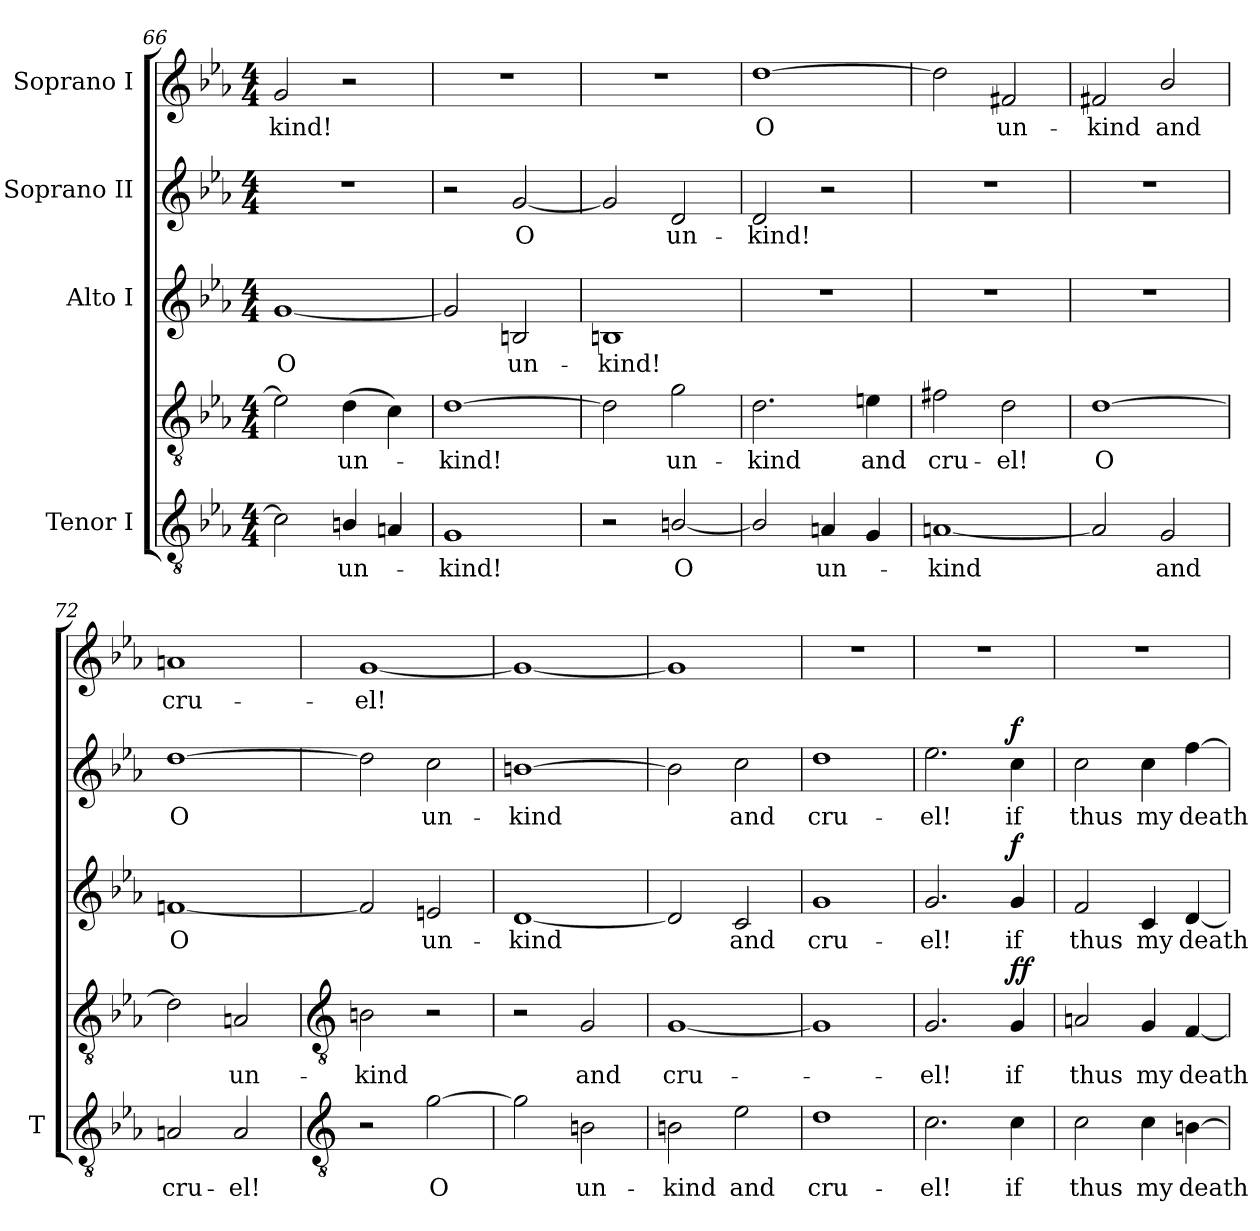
**kern	**text	**kern	**text	**dynam	**kern	**text	**dynam	**kern	**text	**dynam	**kern	**text
*part4	*part4	*part4	*part4	*part4	*part3	*part3	*part3	*part2	*part2	*part2	*part1	*part1
*staff5	*staff5	*staff4	*staff4	*staff4/5	*staff3	*staff3	*staff3	*staff2	*staff2	*staff2	*staff1	*staff1
*I"Tenor I	*	*	*	*	*I"Alto I	*	*	*I"Soprano II	*	*	*I"Soprano I	*
*I'T	*	*	*	*	*	*	*	*	*	*	*	*
*clefGv2	*	*clefGv2	*	*	*clefG2	*	*	*clefG2	*	*	*clefG2	*
*k[b-e-a-]	*	*k[b-e-a-]	*	*	*k[b-e-a-]	*	*	*k[b-e-a-]	*	*	*k[b-e-a-]	*
*E-:	*	*E-:	*	*	*E-:	*	*	*E-:	*	*	*E-:	*
*M4/4	*	*M4/4	*	*	*M4/4	*	*	*M4/4	*	*	*M4/4	*
=66	=66	=66	=66	=66	=66	=66	=66	=66	=66	=66	=66	=66
!	!	!	!	!	!	!LO:LY:b	!	!	!	!	!	!LO:LY:b
2c]	.	2e]	.	.	[1g	O	.	1r	.	.	2g	-kind!
!	!LO:LY:b	!	!LO:LY:b	!	!	!	!	!	!	!	!	!
4Bn/	un-	(>4d	un-	.	.	.	.	.	.	.	2r	.
4An	.	4c)	.	.	.	.	.	.	.	.	.	.
=67	=67	=67	=67	=67	=67	=67	=67	=67	=67	=67	=67	=67
!	!LO:LY:b	!	!LO:LY:b	!	!	!	!	!	!	!	!	!
1G	kind!	[1d	kind!	.	2g]	.	.	2r	.	.	1r	.
!	!	!	!	!	!	!LO:LY:b	!	!	!LO:LY:b	!	!	!
.	.	.	.	.	2Bn	un-	.	[2g	O	.	.	.
=68	=68	=68	=68	=68	=68	=68	=68	=68	=68	=68	=68	=68
!	!	!	!	!	!	!LO:LY:b	!	!	!	!	!	!
2r	.	2d]	.	.	1Bn	-kind!	.	2g]	.	.	1r	.
!	!LO:LY:b	!	!LO:LY:b	!	!	!	!	!	!LO:LY:b	!	!	!
[2Bn/	-O	2g	un-	.	.	.	.	2d	un-	.	.	.
=69	=69	=69	=69	=69	=69	=69	=69	=69	=69	=69	=69	=69
!	!	!	!LO:LY:b	!	!	!	!	!	!LO:LY:b	!	!	!LO:LY:b
2B/]	.	2.d	kind	.	1r	.	.	2d	-kind!	.	[1dd	O
!	!LO:LY:b	!	!	!	!	!	!	!	!	!	!	!
4An	un-	.	.	.	.	.	.	2r	.	.	.	.
!	!	!	!LO:LY:b	!	!	!	!	!	!	!	!	!
4G	.	4en	and	.	.	.	.	.	.	.	.	.
=70	=70	=70	=70	=70	=70	=70	=70	=70	=70	=70	=70	=70
!	!LO:LY:b	!	!LO:LY:b	!	!	!	!	!	!	!	!	!
[1An	kind	2f#X	cru-	.	1r	.	.	1r	.	.	2dd]	.
!	!	!	!LO:LY:b	!	!	!	!	!	!	!	!	!LO:LY:b
.	.	2d	-el!	.	.	.	.	.	.	.	2f#X	un-
=71	=71	=71	=71	=71	=71	=71	=71	=71	=71	=71	=71	=71
!	!	!	!LO:LY:b	!	!	!	!	!	!	!	!	!LO:LY:b
2A]	.	[1d	O	.	1r	.	.	1r	.	.	2f#X	-kind
!	!LO:LY:b	!	!	!	!	!	!	!	!	!	!	!LO:LY:b
2G	and	.	.	.	.	.	.	.	.	.	2b-/	and
=72	=72	=72	=72	=72	=72	=72	=72	=72	=72	=72	=72	=72
!	!LO:LY:b	!	!	!	!	!LO:LY:b	!	!	!LO:LY:b	!	!	!LO:LY:b
2An	-cru-	2d]	.	.	[1fn	O	.	[1dd	O	.	1an	cru-
!	!LO:LY:b	!	!LO:LY:b	!	!	!	!	!	!	!	!	!
2A	-el!	2An	un-	.	.	.	.	.	.	.	.	.
!!LO:LB:g=z
=73	=73	=73	=73	=73	=73	=73	=73	=73	=73	=73	=73	=73
*clefGv2	*	*clefGv2	*	*	*	*	*	*	*	*	*	*
!	!	!	!LO:LY:b	!	!	!	!	!	!	!	!	!LO:LY:b
2r	.	2Bn	kind	.	2f]	.	.	2dd]	.	.	[1g	-el!
!	!LO:LY:b	!	!	!	!	!LO:LY:b	!	!	!LO:LY:b	!	!	!
[2g	O	2r	.	.	2en	un-	.	2cc	un-	.	.	.
=74	=74	=74	=74	=74	=74	=74	=74	=74	=74	=74	=74	=74
!	!	!	!	!	!	!LO:LY:b	!	!	!LO:LY:b	!	!	!
2g]	.	2r	.	.	[1d	-kind	.	[1bn	-kind	.	1g_	.
!	!LO:LY:b	!	!LO:LY:b	!	!	!	!	!	!	!	!	!
2Bn	un-	2G	and	.	.	.	.	.	.	.	.	.
=75	=75	=75	=75	=75	=75	=75	=75	=75	=75	=75	=75	=75
!	!LO:LY:b	!	!LO:LY:b	!	!	!	!	!	!	!	!	!
2Bn	kind	[1G	-cru-	.	2d]	.	.	2b]	.	.	1g]	.
!	!LO:LY:b	!	!	!	!	!LO:LY:b	!	!	!LO:LY:b	!	!	!
2e-	and	.	.	.	2c	and	.	2cc	and	.	.	.
=76	=76	=76	=76	=76	=76	=76	=76	=76	=76	=76	=76	=76
!	!LO:LY:b	!	!	!	!	!LO:LY:b	!	!	!LO:LY:b	!	!	!
1d	cru-	1G]	.	.	1g	cru-	.	1dd	cru-	.	1r	.
=77	=77	=77	=77	=77	=77	=77	=77	=77	=77	=77	=77	=77
!	!LO:LY:b	!	!LO:LY:b	!	!	!LO:LY:b	!	!	!LO:LY:b	!	!	!
2.c	el!	2.G	-el!	.	2.g	-el!	.	2.ee-	-el!	.	1r	.
!	!LO:LY:b	!	!LO:LY:b	!LO:DY:b=2	!	!LO:LY:b	!	!	!LO:LY:b	!	!	!
!	!	!	!	!LO:DY:n=1:b	!	!	!LO:DY:b	!	!	!LO:DY:b	!	!
4c	if	4G	if	f f	4g	if	f	4cc	if	f	.	.
=78	=78	=78	=78	=78	=78	=78	=78	=78	=78	=78	=78	=78
!	!LO:LY:b	!	!LO:LY:b	!	!	!LO:LY:b	!	!	!LO:LY:b	!	!	!
2c	thus	2An	thus	.	2f	thus	.	2cc	thus	.	1r	.
!	!LO:LY:b	!	!LO:LY:b	!	!	!LO:LY:b	!	!	!LO:LY:b	!	!	!
4c	my	4G	my	.	4c	my	.	4cc	my	.	.	.
!	!LO:LY:b	!	!LO:LY:b	!	!	!LO:LY:b	!	!	!LO:LY:b	!	!	!
[4Bn	death	[4F	death	.	[4d	death	.	[4ff	death	.	.	.
=	=	=	=	=	=	=	=	=	=	=	=	=
*-	*-	*-	*-	*-	*-	*-	*-	*-	*-	*-	*-	*-
